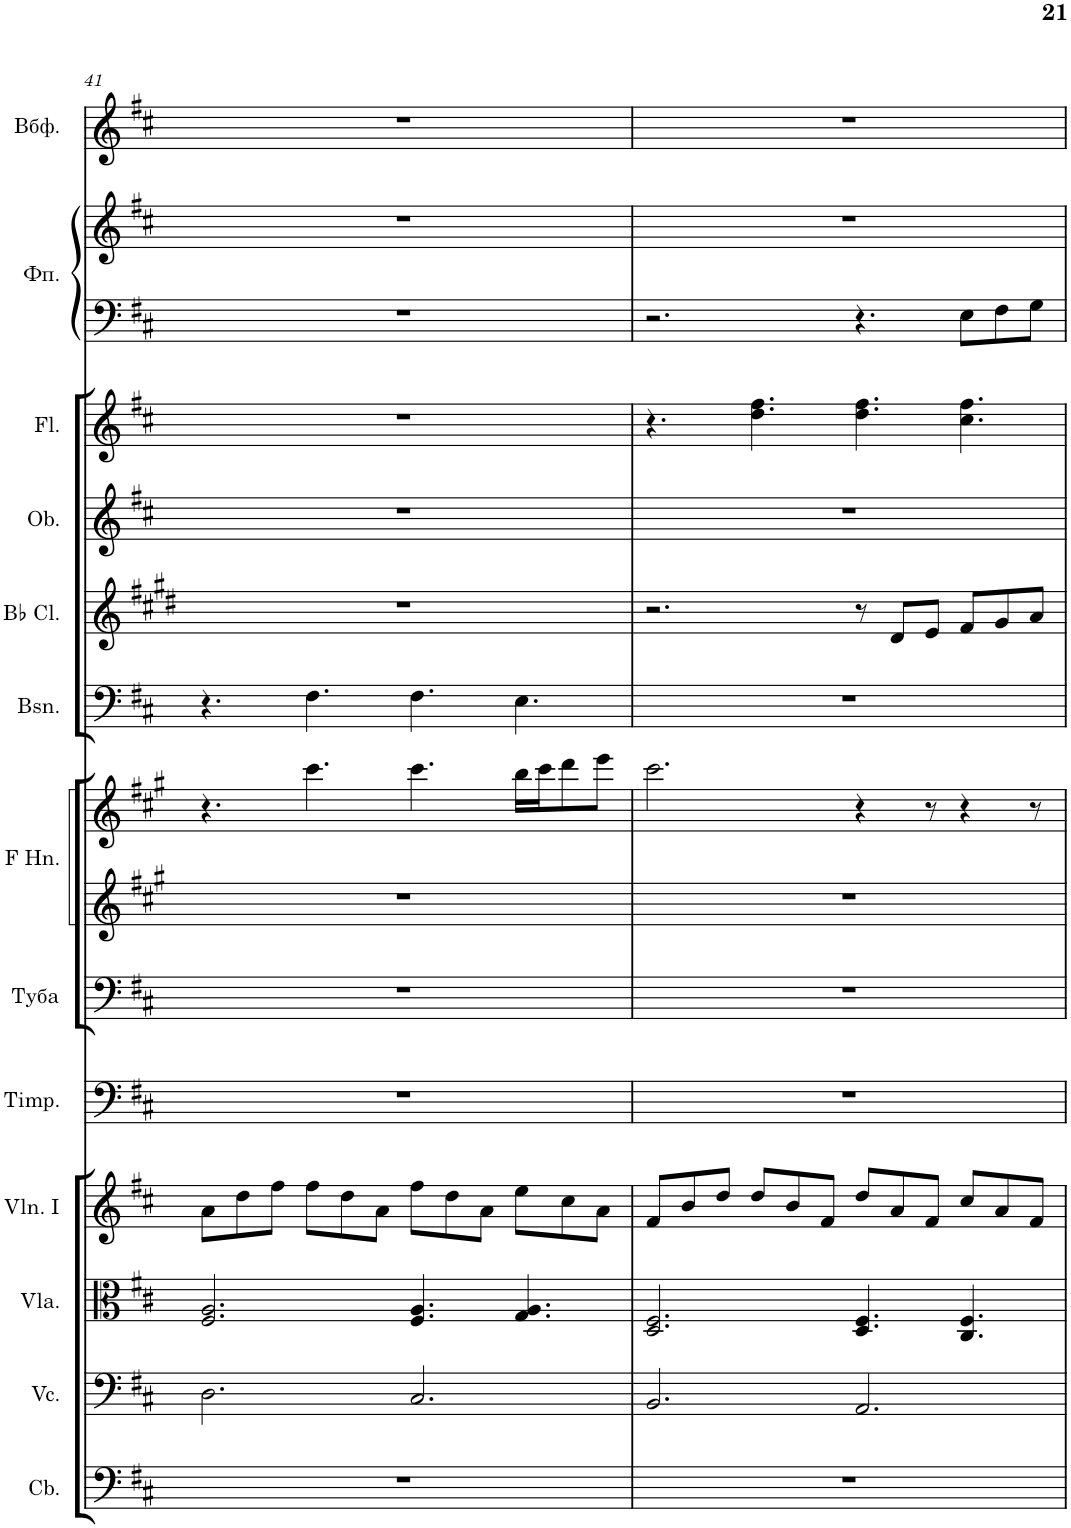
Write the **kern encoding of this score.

**kern	**kern	**kern	**kern	**kern	**kern	**kern	**kern	**kern	**kern	**kern	**kern	**kern	**kern	**kern
*part13	*part12	*part11	*part10	*part9	*part8	*part7	*part7	*part6	*part5	*part4	*part3	*part2	*part2	*part1
*staff15	*staff14	*staff13	*staff12	*staff11	*staff10	*staff9	*staff8	*staff7	*staff6	*staff5	*staff4	*staff3	*staff2	*staff1
*I"Contrabasses	*I"Violoncellos	*I"Violas	*I"Violins I	*I"Timpani	*I"Туба	*I"Horns in F	*	*I"Bassoons	*I"Clarinets in Bb	*I"Oboes	*I"Flutes	*I"Фортепиано	*	*I"Вибрафон
*I'Cb.	*I'Vc.	*I'Vla.	*I'Vln. I	*I'Timp.	*	*	*	*I'Bsn.	*	*I'Ob.	*I'Fl.	*	*	*
!!LO:PB:g=z
*clefF4	*clefF4	*clefC3	*clefG2	*clefF4	*clefF4	*clefG2	*clefG2	*clefF4	*clefG2	*clefG2	*clefG2	*clefF4	*clefG2	*clefG2
*Trd7c12	*	*	*	*	*	*Trd4c7	*Trd4c7	*	*Trd1c2	*	*	*	*	*
*k[f#c#]	*k[f#c#]	*k[f#c#]	*k[f#c#]	*k[f#c#]	*k[f#c#]	*k[f#c#g#]	*k[f#c#g#]	*k[f#c#]	*k[f#c#g#d#]	*k[f#c#]	*k[f#c#]	*k[f#c#]	*k[f#c#]	*k[f#c#]
*M12/8	*M12/8	*M12/8	*M12/8	*M12/8	*M12/8	*M12/8	*M12/8	*M12/8	*M12/8	*M12/8	*M12/8	*M12/8	*M12/8	*M12/8
=41	=41	=41	=41	=41	=41	=41	=41	=41	=41	=41	=41	=41	=41	=41
1.r	2.D\	2.F#/ 2.A/	8a\L	1.r	1.r	1.r	4.r	4.r	1.r	1.r	1.r	1.r	1.r	1.r
.	.	.	8dd\	.	.	.	.	.	.	.	.	.	.	.
.	.	.	8ff#\J	.	.	.	.	.	.	.	.	.	.	.
.	.	.	8ff#\L	.	.	.	4.ccc#\	4.F#\	.	.	.	.	.	.
.	.	.	8dd\	.	.	.	.	.	.	.	.	.	.	.
.	.	.	8a\J	.	.	.	.	.	.	.	.	.	.	.
.	2.C#/	4.F#/ 4.A/	8ff#\L	.	.	.	4.ccc#\	4.F#\	.	.	.	.	.	.
.	.	.	8dd\	.	.	.	.	.	.	.	.	.	.	.
.	.	.	8a\J	.	.	.	.	.	.	.	.	.	.	.
.	.	4.G/ 4.A/	8ee\L	.	.	.	16bb\LL	4.E\	.	.	.	.	.	.
.	.	.	.	.	.	.	16ccc#\J	.	.	.	.	.	.	.
.	.	.	8cc#\	.	.	.	8ddd\	.	.	.	.	.	.	.
.	.	.	8a\J	.	.	.	8eee\J	.	.	.	.	.	.	.
=42	=42	=42	=42	=42	=42	=42	=42	=42	=42	=42	=42	=42	=42	=42
1.r	2.BB/	2.D/ 2.F#/	8f#/L	1.r	1.r	1.r	2.ccc#\	1.r	2.r	1.r	4.r	2.r	1.r	1.r
.	.	.	8b/	.	.	.	.	.	.	.	.	.	.	.
.	.	.	8dd/J	.	.	.	.	.	.	.	.	.	.	.
.	.	.	8dd/L	.	.	.	.	.	.	.	4.dd\ 4.ff#\	.	.	.
.	.	.	8b/	.	.	.	.	.	.	.	.	.	.	.
.	.	.	8f#/J	.	.	.	.	.	.	.	.	.	.	.
.	2.AA/	4.D/ 4.F#/	8dd/L	.	.	.	4r	.	8r	.	4.dd\ 4.ff#\	4.r	.	.
.	.	.	8a/	.	.	.	.	.	8d#/L	.	.	.	.	.
.	.	.	8f#/J	.	.	.	8r	.	8e/J	.	.	.	.	.
.	.	4.C#/ 4.F#/	8cc#/L	.	.	.	4r	.	8f#/L	.	4.cc#\ 4.ff#\	8E\L	.	.
.	.	.	8a/	.	.	.	.	.	8g#/	.	.	8F#\	.	.
.	.	.	8f#/J	.	.	.	8r	.	8a/J	.	.	8G\J	.	.
=	=	=	=	=	=	=	=	=	=	=	=	=	=	=
*-	*-	*-	*-	*-	*-	*-	*-	*-	*-	*-	*-	*-	*-	*-
